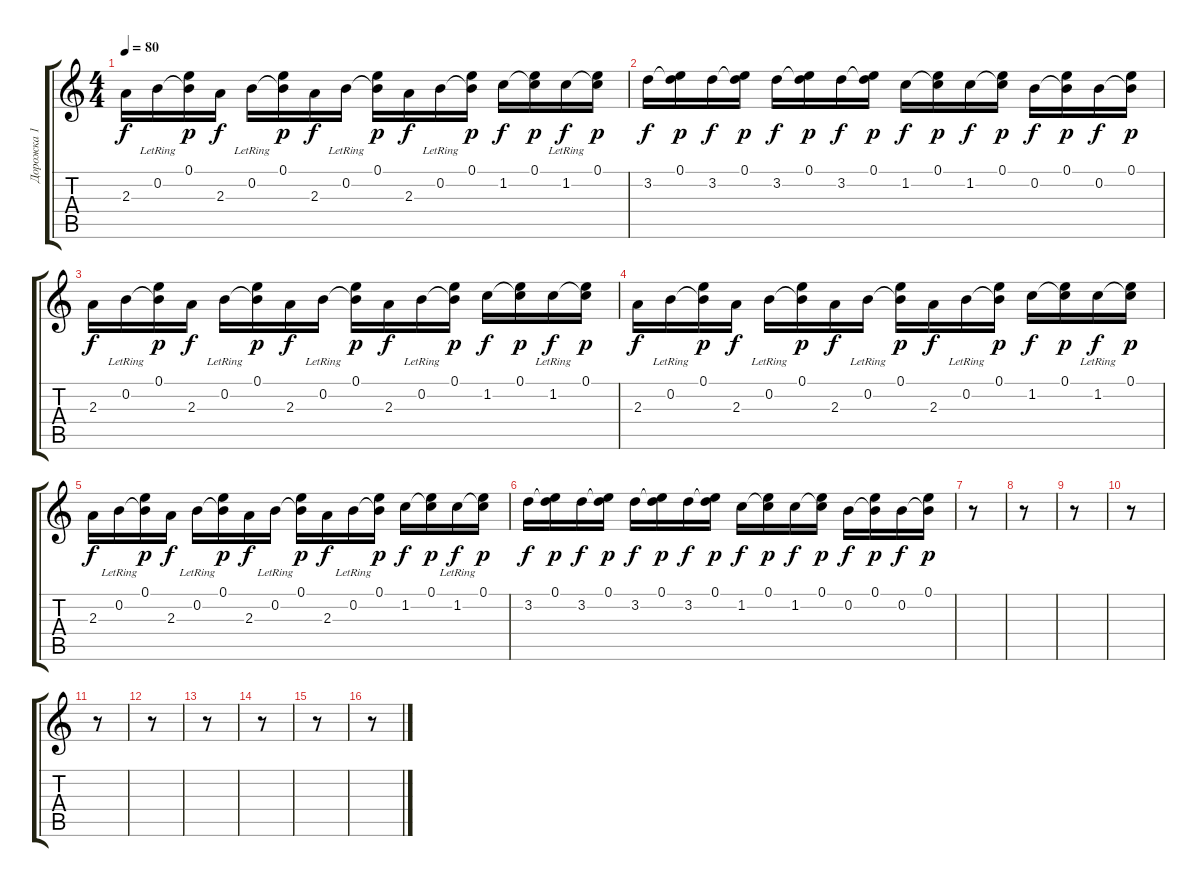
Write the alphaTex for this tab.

\track ("Дорожка 1" "Дорожка 1") {instrument electricguitarclean}
\staff {score tabs}
\tuning (E4 B3 G3 D3 A2 E2) {hide}
\ts (4 4)
\tempo 80
\clef g2
\ks c
2.3.16{dy f} 0.2{lr}.16 (0.1 0.2{t}).16{dy p} 2.3.16{dy f} 0.2{lr}.16 (0.1 0.2{t}).16{dy p} 2.3.16{dy f} 0.2{lr}.16 (0.1 0.2{t}).16{dy p} 2.3.16{dy f} 0.2{lr}.16 (0.1 0.2{t}).16{dy p} 1.2.16{dy f} (0.1 1.2{t}).16{dy p} 1.2{lr}.16{dy f} (0.1 1.2{t}).16{dy p} |
3.2.16{dy f} (0.1 3.2{t}).16{dy p} 3.2.16{dy f} (0.1 3.2{t}).16{dy p} 3.2.16{dy f} (0.1 3.2{t}).16{dy p} 3.2.16{dy f} (0.1 3.2{t}).16{dy p} 1.2.16{dy f} (0.1 1.2{t}).16{dy p} 1.2.16{dy f} (0.1 1.2{t}).16{dy p} 0.2.16{dy f} (0.1 0.2{t}).16{dy p} 0.2.16{dy f} (0.1 0.2{t}).16{dy p} |
2.3.16{dy f} 0.2{lr}.16 (0.1 0.2{t}).16{dy p} 2.3.16{dy f} 0.2{lr}.16 (0.1 0.2{t}).16{dy p} 2.3.16{dy f} 0.2{lr}.16 (0.1 0.2{t}).16{dy p} 2.3.16{dy f} 0.2{lr}.16 (0.1 0.2{t}).16{dy p} 1.2.16{dy f} (0.1 1.2{t}).16{dy p} 1.2{lr}.16{dy f} (0.1 1.2{t}).16{dy p} |
2.3.16{dy f} 0.2{lr}.16 (0.1 0.2{t}).16{dy p} 2.3.16{dy f} 0.2{lr}.16 (0.1 0.2{t}).16{dy p} 2.3.16{dy f} 0.2{lr}.16 (0.1 0.2{t}).16{dy p} 2.3.16{dy f} 0.2{lr}.16 (0.1 0.2{t}).16{dy p} 1.2.16{dy f} (0.1 1.2{t}).16{dy p} 1.2{lr}.16{dy f} (0.1 1.2{t}).16{dy p} |
2.3.16{dy f} 0.2{lr}.16 (0.1 0.2{t}).16{dy p} 2.3.16{dy f} 0.2{lr}.16 (0.1 0.2{t}).16{dy p} 2.3.16{dy f} 0.2{lr}.16 (0.1 0.2{t}).16{dy p} 2.3.16{dy f} 0.2{lr}.16 (0.1 0.2{t}).16{dy p} 1.2.16{dy f} (0.1 1.2{t}).16{dy p} 1.2{lr}.16{dy f} (0.1 1.2{t}).16{dy p} |
3.2.16{dy f} (0.1 3.2{t}).16{dy p} 3.2.16{dy f} (0.1 3.2{t}).16{dy p} 3.2.16{dy f} (0.1 3.2{t}).16{dy p} 3.2.16{dy f} (0.1 3.2{t}).16{dy p} 1.2.16{dy f} (0.1 1.2{t}).16{dy p} 1.2.16{dy f} (0.1 1.2{t}).16{dy p} 0.2.16{dy f} (0.1 0.2{t}).16{dy p} 0.2.16{dy f} (0.1 0.2{t}).16{dy p} |
r.8 |
r.8 |
r.8 |
r.8 |
r.8 |
r.8 |
r.8 |
r.8 |
r.8 |
r.8
